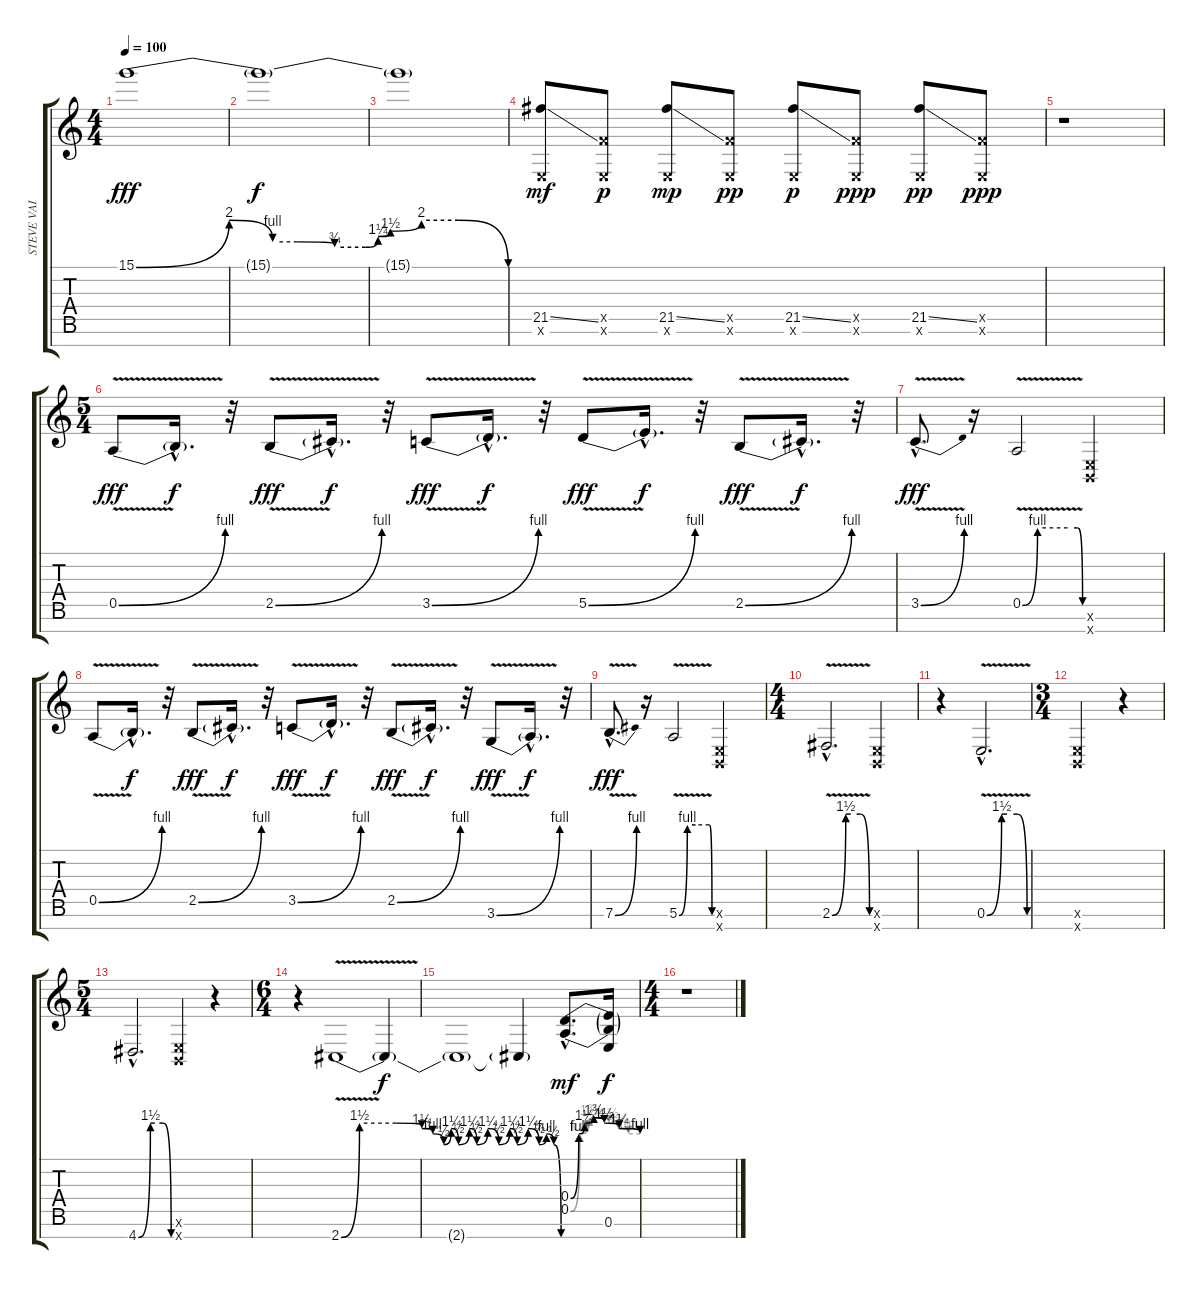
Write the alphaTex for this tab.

\track ("STEVE VAI (PART)" "STEVE VAI ") {instrument overdrivenguitar}
\staff {score tabs}
\tuning (E4 B3 G3 D3 A2 E2 B1) {hide}
\ts (4 4)
\tempo 100
\clef g2
\ks c
15.1{be (custom 0 0 15 8 22 4 26 4 32 3 37 3 39 5 41 6 46 8 52 8 60 0)}.1{dy fff} |
15.1{t}.1{dy f} |
15.1{t}.1 |
(21.5{ss} 0.6{x}).8{dy mf} (8.5{x} 0.6{x}).8{dy p} (21.5{ss} 0.6{x}).8{dy mp} (8.5{x} 0.6{x}).8{dy pp} (21.5{ss} 0.6{x}).8{dy p} (8.5{x} 0.6{x}).8{dy ppp} (21.5{ss} 0.6{x}).8{dy pp} (8.5{x} 0.6{x}).8{dy ppp volume 0} |
r.1{volume 16} |
\ts (5 4)
0.5{be (bend 0 0 60 4) v}.8{dy fff} 0.5{hac t}.16{d dy f} r.32 2.5{be (bend 0 0 60 4) v}.8{dy fff} 2.5{hac t}.16{d dy f} r.32 3.5{be (bend 0 0 60 4) v}.8{dy fff} 3.5{hac t}.16{d dy f} r.32 5.5{be (bend 0 0 60 4) v}.8{dy fff} 5.5{hac t}.16{d dy f} r.32 2.5{be (bend 0 0 60 4) v}.8{dy fff} 2.5{hac t}.16{d dy f} r.32 |
3.5{be (bend 0 0 60 4) v hac}.8{d dy fff} r.16 0.5{be (custom 0 0 15 4 45 4 55 4 60 0) v}.2 (0.6{x} 0.7{x}).2 |
0.5{be (bend 0 0 60 4) v}.8 0.5{hac t}.16{d dy f} r.32 2.5{be (bend 0 0 60 4) v}.8{dy fff} 2.5{hac t}.16{d dy f} r.32 3.5{be (bend 0 0 60 4) v}.8{dy fff} 3.5{hac t}.16{d dy f} r.32 2.5{be (bend 0 0 60 4) v}.8{dy fff} 2.5{hac t}.16{d dy f} r.32 3.6{be (bend 0 0 60 4) v}.8{dy fff} 3.6{hac t}.16{d dy f} r.32 |
7.6{be (bend 0 0 60 4) v hac}.8{d dy fff} r.16 5.6{be (custom 0 0 15 4 30 4 55 4 60 0) v}.2 (0.6{x} 0.7{x}).2 |
\ts (4 4)
2.6{be (custom 0 0 22 6 30 6 45 6 60 0) v hac}.2{d} (0.6{x} 0.7{x}).4 |
r.4 0.6{be (custom 0 0 22 6 30 6 45 6 60 0) v hac}.2{d} |
\ts (3 4)
(0.6{x} 0.7{x}).2 r.4 |
\ts (5 4)
4.7{be (custom 0 0 22 6 30 6 45 6 60 0) hac}.2{d} (0.6{x} 0.7{x}).4 r.4 |
\ts (6 4)
r.4 2.7{be (custom 0 0 5 6 15 6 22 5 25 4 28 2 30 5 32 2 35 5 37 2 40 5 43 2 46 5 48 2 51 5 54 2 56 4 58 2 60 0) v}.1 2.7{t}.4{dy f} |
2.7{t}.1 2.7{t}.4 (0.4{be (custom 0 0 7 4 12 6 20 7 29 6 42 5 60 4) hac} 0.5{be (custom 0 0 8 4 16 7 24 7 33 6 41 5 50 4 60 4) hac}).8{d dy mf} (0.4{t} 0.5{t} 0.6).16{dy f} |
\ts (4 4)
r.1
